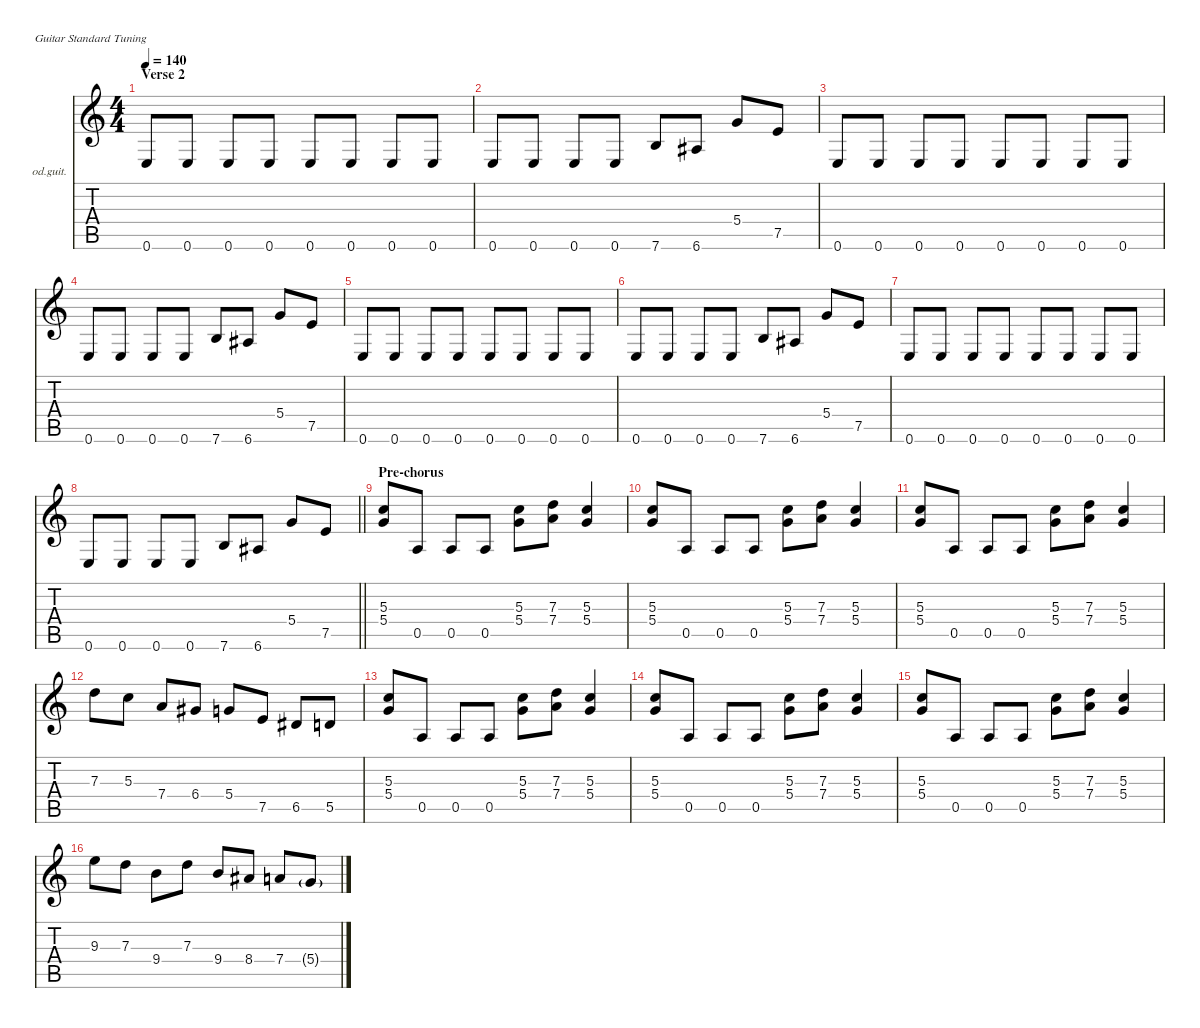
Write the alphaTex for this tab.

\defaultSystemsLayout 4
\hideDynamics
\bracketExtendMode nobrackets
\firstSystemTrackNameOrientation horizontal
\otherSystemsTrackNameOrientation horizontal
\track ("Gtr. II" "od.guit.") {instrument overdrivenguitar}
\staff {score tabs}
\tuning (E4 B3 G3 D3 A2 E2)
\ts (4 4)
\section ("" "Verse 2")
\tempo 140
\clef g2
\ks c
0.6.8{dy f} 0.6.8 0.6.8 0.6.8 0.6.8 0.6.8 0.6.8 0.6.8 |
0.6.8 0.6.8 0.6.8 0.6.8 7.6.8 6.6{acc #}.8 5.4.8 7.5.8 |
0.6.8 0.6.8 0.6.8 0.6.8 0.6.8 0.6.8 0.6.8 0.6.8 |
0.6.8 0.6.8 0.6.8 0.6.8 7.6.8 6.6{acc #}.8 5.4.8 7.5.8 |
0.6.8 0.6.8 0.6.8 0.6.8 0.6.8 0.6.8 0.6.8 0.6.8 |
0.6.8 0.6.8 0.6.8 0.6.8 7.6.8 6.6{acc #}.8 5.4.8 7.5.8 |
0.6.8 0.6.8 0.6.8 0.6.8 0.6.8 0.6.8 0.6.8 0.6.8 |
\barLineRight lightlight
0.6.8 0.6.8 0.6.8 0.6.8 7.6.8 6.6{acc #}.8 5.4.8 7.5.8 |
\section ("" "Pre-chorus")
(5.3 5.4).8 0.5.8{dy mf} 0.5.8 0.5.8 (5.3 5.4).8{dy f} (7.3 7.4).8 (5.3 5.4).4 |
(5.3 5.4).8 0.5.8{dy mf} 0.5.8 0.5.8 (5.3 5.4).8{dy f} (7.3 7.4).8 (5.3 5.4).4 |
(5.3 5.4).8 0.5.8{dy mf} 0.5.8 0.5.8 (5.3 5.4).8{dy f} (7.3 7.4).8 (5.3 5.4).4 |
7.3.8 5.3.8 7.4.8 6.4{acc #}.8 5.4.8 7.5.8 6.5{acc #}.8 5.5.8 |
(5.3 5.4).8 0.5.8{dy mf} 0.5.8 0.5.8 (5.3 5.4).8{dy f} (7.3 7.4).8 (5.3 5.4).4 |
(5.3 5.4).8 0.5.8{dy mf} 0.5.8 0.5.8 (5.3 5.4).8{dy f} (7.3 7.4).8 (5.3 5.4).4 |
(5.3 5.4).8 0.5.8{dy mf} 0.5.8 0.5.8 (5.3 5.4).8{dy f} (7.3 7.4).8 (5.3 5.4).4 |
9.3.8 7.3.8 9.4.8 7.3.8 9.4.8 8.4{acc #}.8 7.4.8 5.4{g}.8{dy ff}
